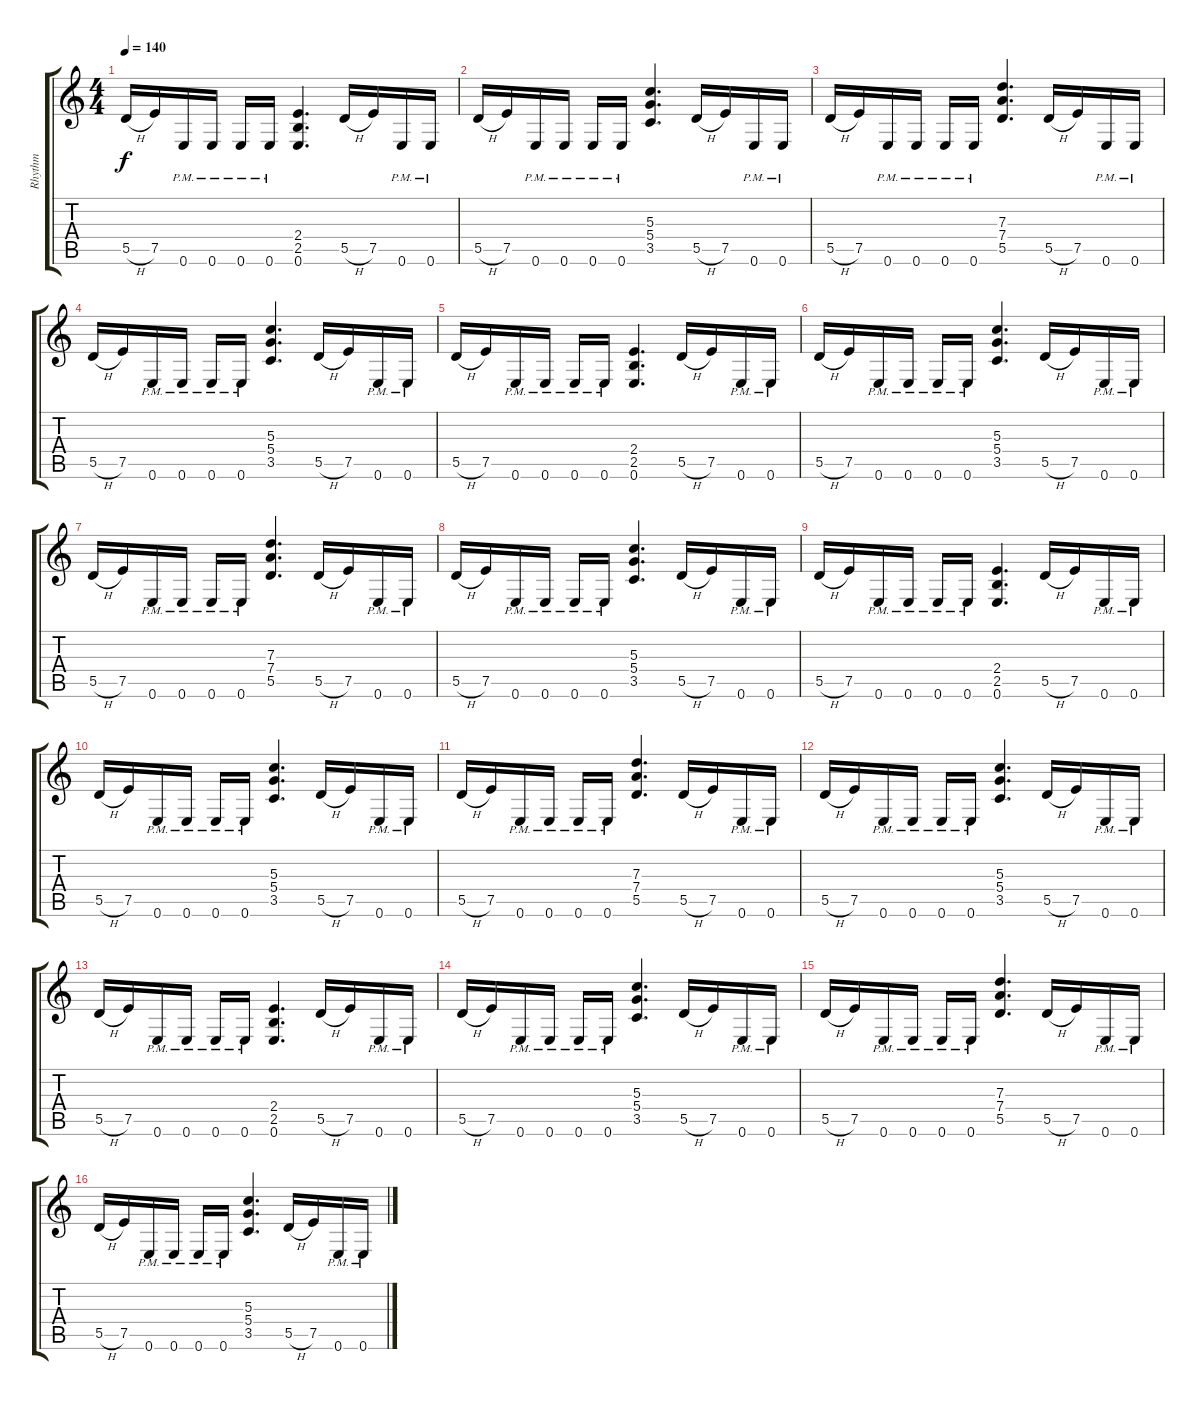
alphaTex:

\track ("Rhythm" "Rhythm") {instrument distortionguitar}
\staff {score tabs}
\tuning (E4 B3 G3 D3 A2 E2) {hide}
\ts (4 4)
\tempo 140
\clef g2
\ks c
5.5{h}.16{dy f} 7.5.16 0.6{pm}.16 0.6{pm}.16 0.6{pm}.16 0.6{pm}.16 (2.4 2.5 0.6).4{d} 5.5{h}.16 7.5.16 0.6{pm}.16 0.6{pm}.16 |
5.5{h}.16 7.5.16 0.6{pm}.16 0.6{pm}.16 0.6{pm}.16 0.6{pm}.16 (5.3 5.4 3.5).4{d} 5.5{h}.16 7.5.16 0.6{pm}.16 0.6{pm}.16 |
5.5{h}.16 7.5.16 0.6{pm}.16 0.6{pm}.16 0.6{pm}.16 0.6{pm}.16 (7.3 7.4 5.5).4{d} 5.5{h}.16 7.5.16 0.6{pm}.16 0.6{pm}.16 |
5.5{h}.16 7.5.16 0.6{pm}.16 0.6{pm}.16 0.6{pm}.16 0.6{pm}.16 (5.3 5.4 3.5).4{d} 5.5{h}.16 7.5.16 0.6{pm}.16 0.6{pm}.16 |
5.5{h}.16 7.5.16 0.6{pm}.16 0.6{pm}.16 0.6{pm}.16 0.6{pm}.16 (2.4 2.5 0.6).4{d} 5.5{h}.16 7.5.16 0.6{pm}.16 0.6{pm}.16 |
5.5{h}.16 7.5.16 0.6{pm}.16 0.6{pm}.16 0.6{pm}.16 0.6{pm}.16 (5.3 5.4 3.5).4{d} 5.5{h}.16 7.5.16 0.6{pm}.16 0.6{pm}.16 |
5.5{h}.16 7.5.16 0.6{pm}.16 0.6{pm}.16 0.6{pm}.16 0.6{pm}.16 (7.3 7.4 5.5).4{d} 5.5{h}.16 7.5.16 0.6{pm}.16 0.6{pm}.16 |
5.5{h}.16 7.5.16 0.6{pm}.16 0.6{pm}.16 0.6{pm}.16 0.6{pm}.16 (5.3 5.4 3.5).4{d} 5.5{h}.16 7.5.16 0.6{pm}.16 0.6{pm}.16 |
5.5{h}.16 7.5.16 0.6{pm}.16 0.6{pm}.16 0.6{pm}.16 0.6{pm}.16 (2.4 2.5 0.6).4{d} 5.5{h}.16 7.5.16 0.6{pm}.16 0.6{pm}.16 |
5.5{h}.16 7.5.16 0.6{pm}.16 0.6{pm}.16 0.6{pm}.16 0.6{pm}.16 (5.3 5.4 3.5).4{d} 5.5{h}.16 7.5.16 0.6{pm}.16 0.6{pm}.16 |
5.5{h}.16 7.5.16 0.6{pm}.16 0.6{pm}.16 0.6{pm}.16 0.6{pm}.16 (7.3 7.4 5.5).4{d} 5.5{h}.16 7.5.16 0.6{pm}.16 0.6{pm}.16 |
5.5{h}.16 7.5.16 0.6{pm}.16 0.6{pm}.16 0.6{pm}.16 0.6{pm}.16 (5.3 5.4 3.5).4{d} 5.5{h}.16 7.5.16 0.6{pm}.16 0.6{pm}.16 |
5.5{h}.16 7.5.16 0.6{pm}.16 0.6{pm}.16 0.6{pm}.16 0.6{pm}.16 (2.4 2.5 0.6).4{d} 5.5{h}.16 7.5.16 0.6{pm}.16 0.6{pm}.16 |
5.5{h}.16 7.5.16 0.6{pm}.16 0.6{pm}.16 0.6{pm}.16 0.6{pm}.16 (5.3 5.4 3.5).4{d} 5.5{h}.16 7.5.16 0.6{pm}.16 0.6{pm}.16 |
5.5{h}.16 7.5.16 0.6{pm}.16 0.6{pm}.16 0.6{pm}.16 0.6{pm}.16 (7.3 7.4 5.5).4{d} 5.5{h}.16 7.5.16 0.6{pm}.16 0.6{pm}.16 |
5.5{h}.16 7.5.16 0.6{pm}.16 0.6{pm}.16 0.6{pm}.16 0.6{pm}.16 (5.3 5.4 3.5).4{d} 5.5{h}.16 7.5.16 0.6{pm}.16 0.6{pm}.16
